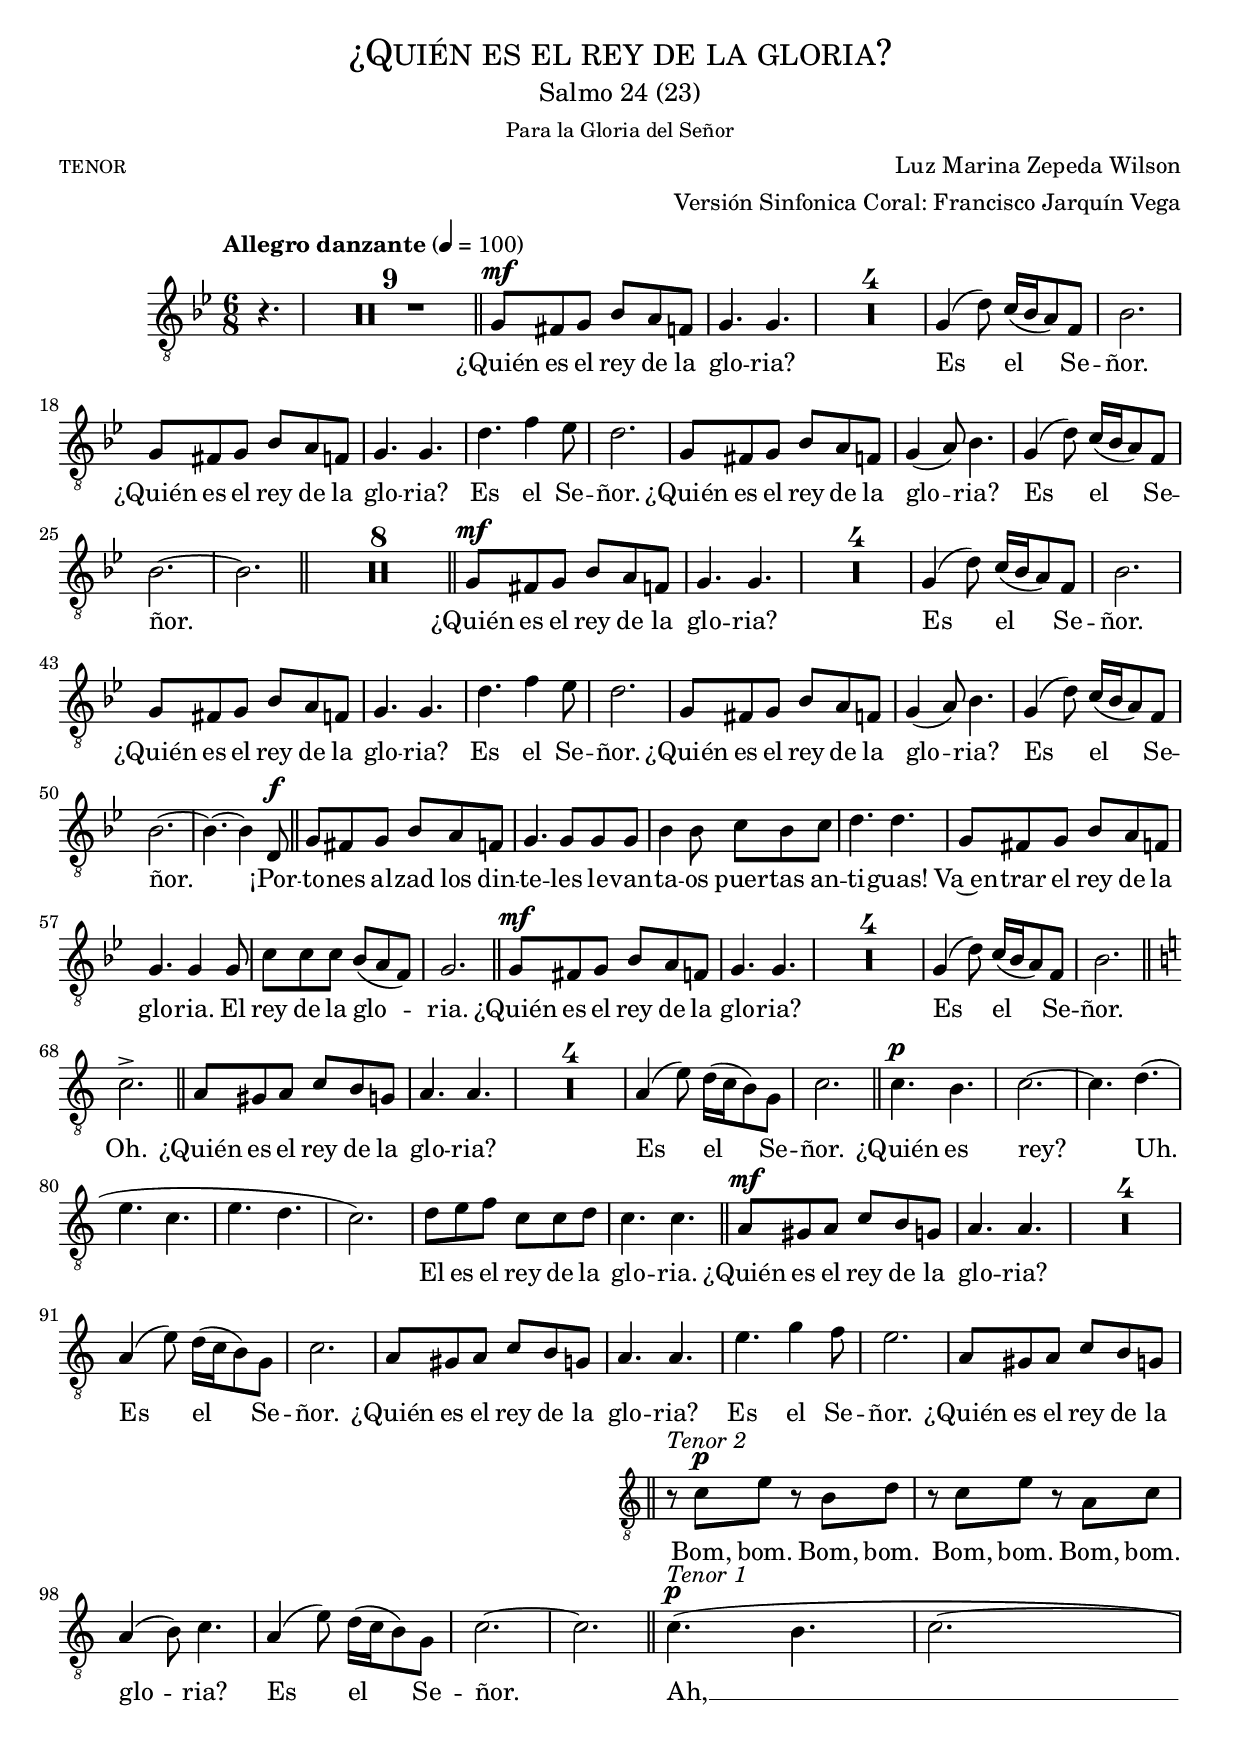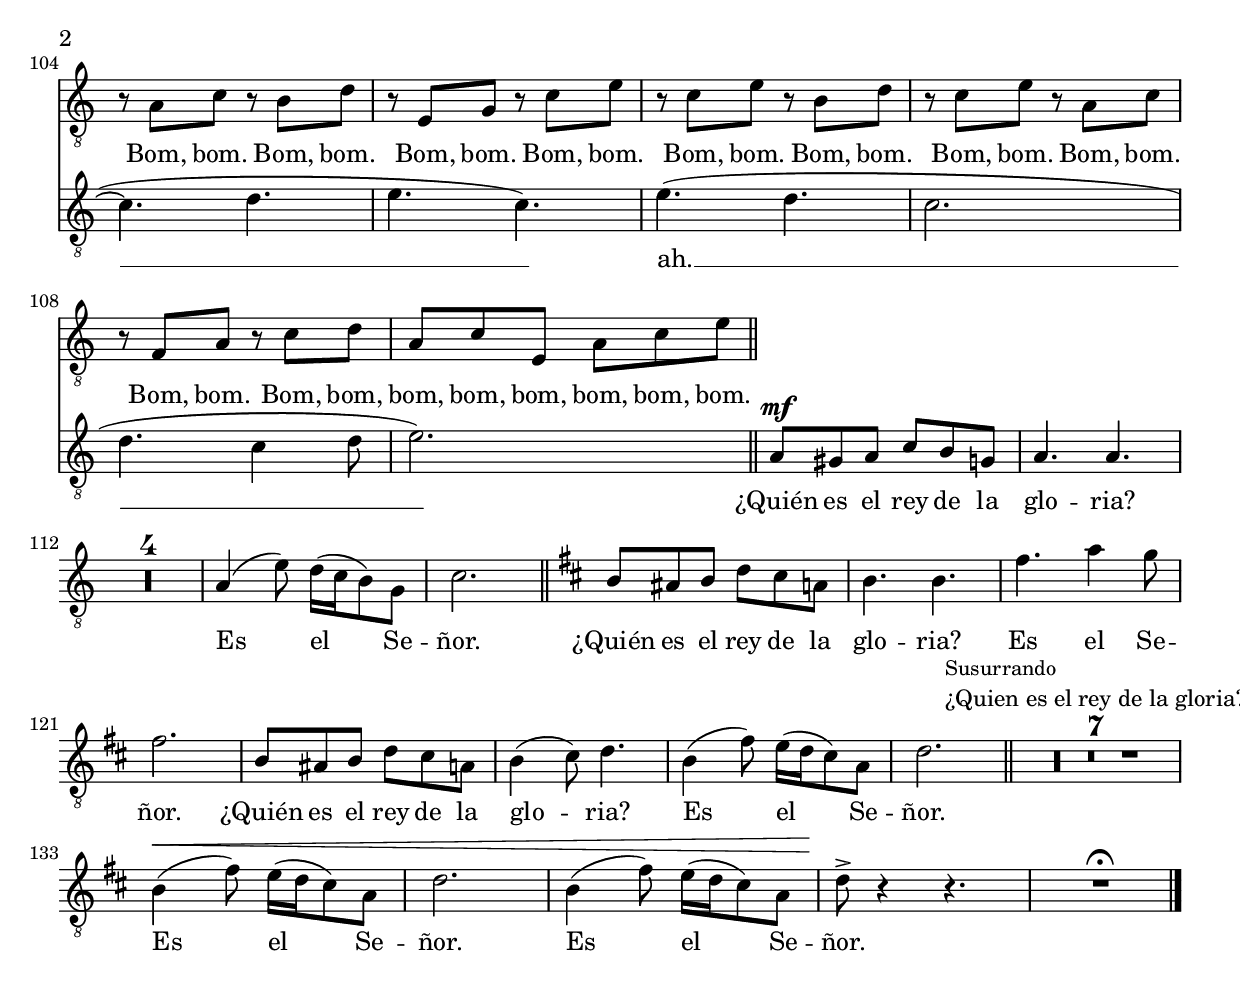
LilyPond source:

% Para ti es mi canto Señor - Tenor
% by serachsam

\language "espanol"
\version "2.23.2"

% --- Global parameters
particle = 1
jump = \break
pulse = 4

% --- Includes
dedication = ""
title = "¿Quién es el rey de la gloria?"
subtitle = "Salmo 24 (23)"
subsubtitle = "Para la Gloria del Señor"
autor = "Luz Marina Zepeda Wilson"
arranger = "Versión Sinfonica Coral: Francisco Jarquín Vega"
other = ""
papper = "letter"
size = 20

global = {
  \tempo "Allegro danzante" 4=100
  \key sol \minor
  \time 6/8

  \partial 4. s4. | % 01
  s2.*9 | % 10
  \bar "||"
  s2.*17 | % 27
  \bar "||"
  s2.*8 | % 35
  \bar "||"
  s2.*17 | % 52
  \bar "||"
  s2.*8 | % 60
  \bar "||"
  s2.*8 | % 68
  \bar "||"
  \key la \minor
  s2.
  \bar "||"
  s2.*8
  \bar "||"
  s2.*8
  \bar "||"
  s2.*17
  \bar "||"
  s2.*8
  \bar "||"
  s2.*8
  \bar "||"
  \key si \minor
  s2.*8
  \bar "||"
  s2.*12

  \bar "|."
}

tenor = \relative do' {
  \compressEmptyMeasures
  \dynamicUp
  \clef "G_8"

  \partial 4. r4. |
  R2.*9 |
  sol8\mf fas sol sib la fa |
  sol4. sol |
  R2.*4 | %\break
  sol4( re'8) do16( sib la8) fa |
  sib2. |
  sol8 fas sol sib la fa |
  sol4. sol |
  re'4. fa4 mib8 |
  re2. |
  sol,8 fas sol sib la fa |
  sol4( la8) sib4. |
  sol4( re'8) do16( sib la8) fa |
  sib2.~ |
  sib2. | %\break

  R2.*8 |

  sol8\mf fas sol sib la fa |
  sol4. sol |
  R2.*4 | %\break
  sol4( re'8) do16( sib la8) fa |
  sib2. |
  sol8 fas sol sib la fa |
  sol4. sol |
  re'4. fa4 mib8 |
  re2. |
  sol,8 fas sol sib la fa |
  sol4( la8) sib4. |
  sol4( re'8) do16( sib la8) fa |
  sib2.~ |
  sib4.~ sib4 re,8\f | %\break

  sol8 fas sol sib la fa |
  sol4. sol8 sol sol |
  sib4 sib8 do sib do |
  re4. re |
  sol,8 fas sol sib la fa |
  sol4. sol4 sol8 |
  do8 do do sib( la fa) |
  sol2. | %\break

  sol8\mf fas sol sib la fa |
  sol4. sol |
  R2.*4 |
  sol4( re'8) do16( sib la8) fa |
  sib2. |
  do2.-> |

  la8 sols la do si sol |
  la4. la |
  R2.*4 | %\break
  la4( mi'8) re16( do si8) sol |
  do2. |

  do4.\p si |
  do2.~ |
  do4. re( |
  mi4. do |
  mi4. re |
  do2.) |
  re8 mi fa do do re |
  do4. do | %\break

  la8\mf sols la do si sol |
  la4. la |
  R2.*4 |
  la4( mi'8) re16( do si8) sol |
  do2. |
  la8 sols la do si sol |
  la4. la |
  mi'4. sol4 fa8|
  mi2. |
  la,8 sols la do si sol |
  la4( si8) do4. |
  la4( mi'8) re16( do si8) sol |
  do2.~ |
  do2. | %\break

  <<
    {
      do4.^\markup{\italic "Tenor 1"}\p( si |
      do2.~ |
      do4. re |
      mi4. do) |
      mi4.( re |
      do2. |
      re4. do4 re8 |
      mi2.) | %\break
    }
    \new Staff \with {
      \remove "Time_signature_engraver"
      alignAboveContext = "main"
    }
    {
      <<
        \clef "G_8"
        \set Staff.midiInstrument = #"piano"
        \new Voice = "tenor-dos" {
          \dynamicUp
          r8^\markup{\italic "Tenor 2"} do\p mi r si re |
          r8 do mi r la, do |
          r8 la do r si re |
          r8 mi, sol r do mi |
          r8 do mi r si re |
          r8 do mi r la, do |
          r8 fa, la r do re |
          la8 do mi, la do mi |
        }
        \new Lyrics \with { alignAboveContext = "main" } \lyricsto "tenor-dos" {
          Bom, bom. Bom, bom.
          Bom, bom. Bom, bom.
          Bom, bom. Bom, bom.
          Bom, bom. Bom, bom.
          Bom, bom. Bom, bom.
          Bom, bom. Bom, bom.
          Bom, bom. Bom, bom,
          bom, bom, bom, bom, bom, bom.
        }
      >>
    }
  >>
  la,8\mf sols la do si sol |
  la4. la |
  R2.*4 |
  la4( mi'8) re16( do si8) sol |
  do2. |
  si8 las si re dos la |
  si4. si |
  fas'4. la4 sol8 |
  fas2. |
  si,8 las si re dos la |
  si4( dos8) re4. |
  si4( fas'8) mi16( re dos8) la |
  re2. | %\break
  \textLengthOn
  R2.*7^\markup \left-column {\small "Susurrando" "¿Quien es el rey de la gloria?" } | \break
  \textLengthOff
  si4\<( fas'8) mi16( re dos8) la |
  re2. |
  si4( fas'8) mi16( re dos8) la |
  re8\!-> r4 r4. |
  R2. \fermata |
}

tenor-lyrics = \lyricmode {
  ¿Quién es el rey de la glo -- ria? Es el Se -- ñor.
  ¿Quién es el rey de la glo -- ria? Es el Se -- ñor.
  ¿Quién es el rey de la glo -- ria? Es el Se -- ñor.
  
  ¿Quién es el rey de la glo -- ria? Es el Se -- ñor.
  ¿Quién es el rey de la glo -- ria? Es el Se -- ñor.
  ¿Quién es el rey de la glo -- ria? Es el Se -- ñor.
  
  ¡Por -- to -- nes al -- zad los din -- te -- les
  le -- van -- ta -- os puer -- tas an -- ti -- guas!
  Va~en -- trar el rey de la glo -- ria.
  El rey de la glo -- ria.
  
  ¿Quién es el rey de la glo -- ria? Es el Se -- ñor.
  Oh. ¿Quién es el rey de la glo -- ria? Es el Se -- ñor.
  ¿Quién es rey? Uh. El es el rey de la glo -- ria.
  
  ¿Quién es el rey de la glo -- ria? Es el Se -- ñor.
  ¿Quién es el rey de la glo -- ria? Es el Se -- ñor.
  ¿Quién es el rey de la glo -- ria? Es el Se -- ñor.
  
  Ah, __ ah. __
  
  ¿Quién es el rey de la glo -- ria? Es el Se -- ñor.
  ¿Quién es el rey de la glo -- ria? Es el Se -- ñor.
  ¿Quién es el rey de la glo -- ria? Es el Se -- ñor.
  
  Es el Se -- ñor. Es el Se -- ñor.
}


% --- Global size
%#(set-global-staff-size 27)

% --- Header
\header {
  title = \markup{\medium \smallCaps \title}
  subtitle = \markup{\medium \subtitle}
  subsubtitle = \markup{\medium \subsubtitle}
  poet = \markup {\caps "tenor"}
  composer = \autor
  arranger = \markup {\right-column { \arranger \other}}
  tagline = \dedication
  breakbefore = ##t
}

% --- Music

% --- Harmony

% --- Sheet
\score {
  <<
    \new Staff = "main" {
      <<
        \set Staff.midiInstrument = #"english horn"
        %\set Staff.midiMaximumVolume = #1.5
        \new Voice = "tenor" { << \global \tenor >> }
        \new Lyrics \lyricsto "tenor" { \tenor-lyrics }
      >>
    }
  >>
  \midi {}
  \layout {}
}

% --- Paper
\paper {
  #(set-default-paper-size "letter")
  page-breaking = #ly:page-turn-breaking
}
